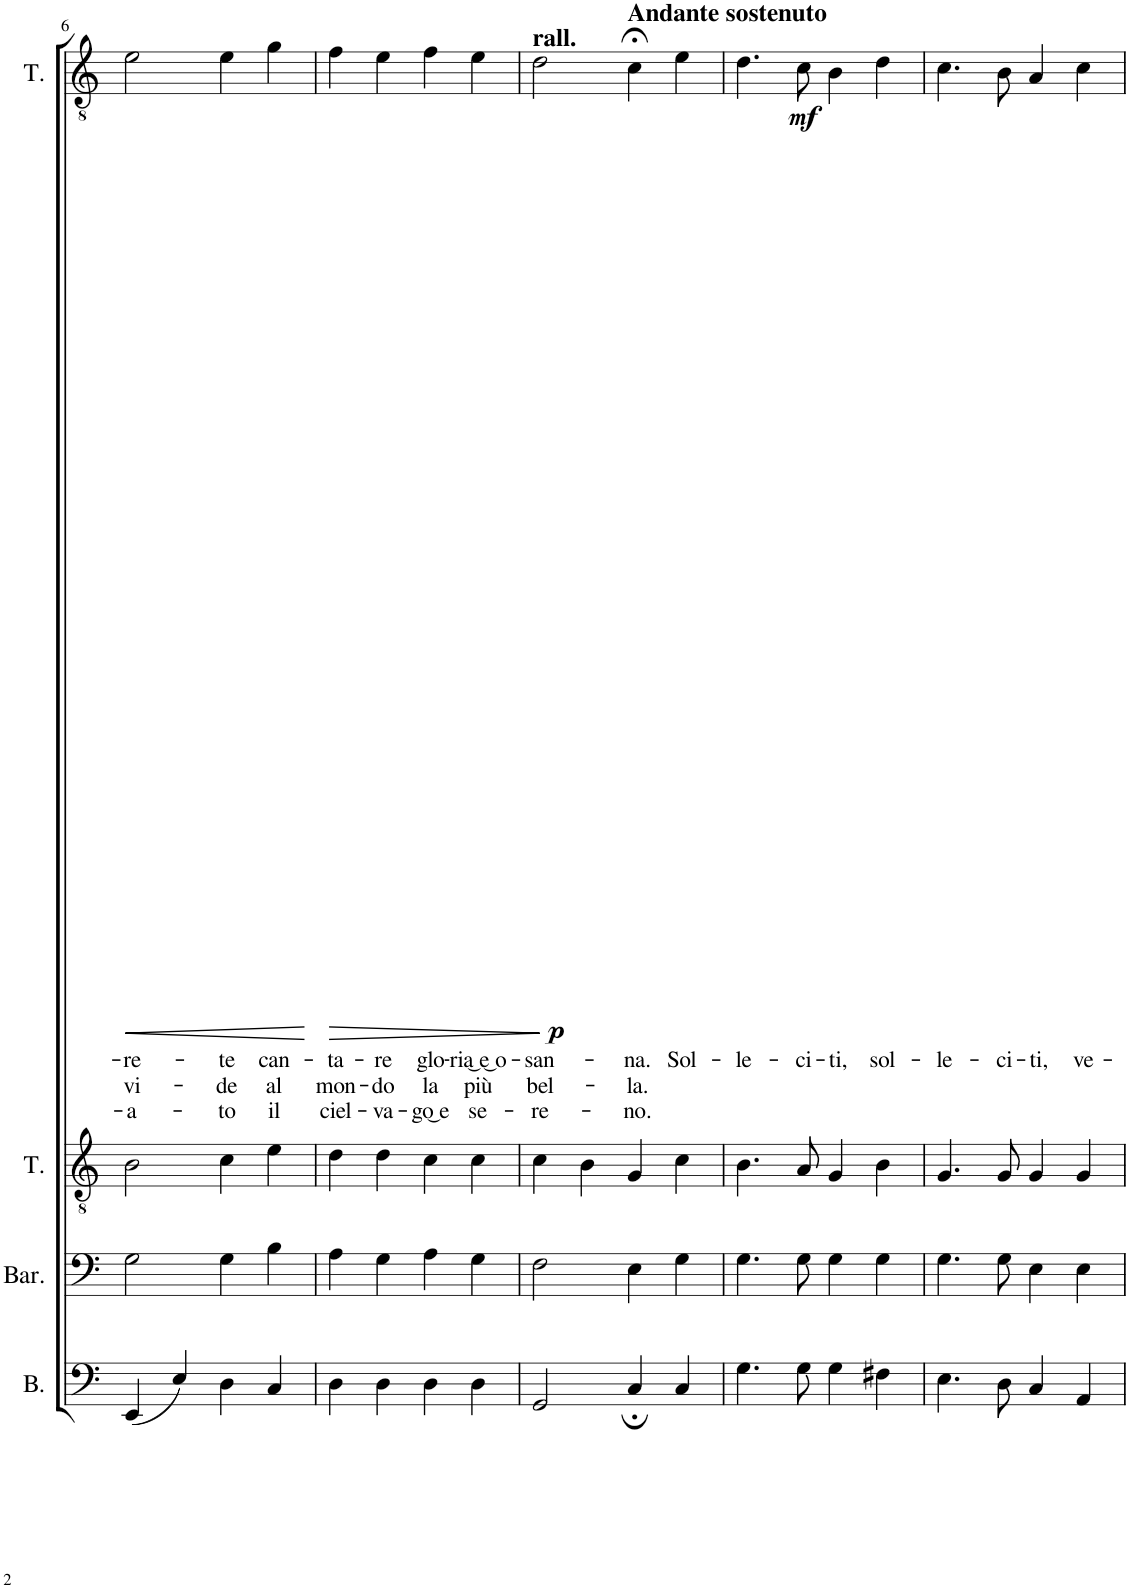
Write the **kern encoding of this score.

**kern	**kern	**kern	**kern	**text	**text	**text	**dynam
*part4	*part3	*part2	*part1	*part1	*part1	*part1	*part1
*staff4	*staff3	*staff2	*staff1	*staff1	*staff1	*staff1	*staff1
*I"Bass	*I"Baritone	*I"Tenor	*I"Tenor	*	*	*	*
*I'B.	*I'Bar.	*I'T.	*I'T.	*	*	*	*
!!LO:PB:g=z
*clefF4	*clefF4	*clefGv2	*clefGv2	*	*	*	*
*Trd7c12	*	*	*	*	*	*	*
*k[]	*k[]	*k[]	*k[]	*	*	*	*
*M4/4	*M4/4	*M4/4	*M4/4	*	*	*	*
*met(c|)	*met(c|)	*met(c|)	*met(c|)	*	*	*	*
=6	=6	=6	=6	=6	=6	=6	=6
!	!	!	!	!LO:LY:b	!LO:LY:b	!LO:LY:b	!LO:HP:b
(4EE/	2G\	2B\	2e\	-re-	vi-	-a-	<
4E/)	.	.	.	.	.	.	.
!	!	!	!	!LO:LY:b	!LO:LY:b	!LO:LY:b	!
4D\	4G\	4c\	4e\	-te	-de	-to	.
!	!	!	!	!LO:LY:b	!LO:LY:b	!LO:LY:b	!
4C/	4B\	4e\	4g\	can-	al	il	.
.	.	.	.	.	.	.	[
=7	=7	=7	=7	=7	=7	=7	=7
!	!	!	!	!LO:LY:b	!LO:LY:b	!LO:LY:b	!LO:HP:b
4D\	4A\	4d\	4f\	-ta-	mon-	ciel-	>
!	!	!	!	!LO:LY:b	!LO:LY:b	!LO:LY:b	!
4D\	4G\	4d\	4e\	-re	-do	-va-	.
!	!	!	!	!LO:LY:b	!LO:LY:b	!LO:LY:b	!
4D\	4A\	4c\	4f\	glo-	la	-go͜ e	.
!	!	!	!	!LO:LY:b	!LO:LY:b	!LO:LY:b	!
4D\	4G\	4c\	4e\	-ria͜ e͜ o-	più	se-	.
.	.	.	.	.	.	.	]
=8	=8	=8	=8	=8	=8	=8	=8
!	!	!	!LO:TX:a:B:t=rall.	!	!	!	!
!	!	!	!	!LO:LY:b	!LO:LY:b	!LO:LY:b	!LO:DY:b
2GG/	2F\	4c\	2d\	-san-	bel-	-re-	p
.	.	4B\	.	.	.	.	.
!	!	!	!LO:TX:a:B:t=Andante sostenuto	!	!	!	!
!	!	!	!	!LO:LY:b	!LO:LY:b	!LO:LY:b	!
4C;/	4E\	4G/	4c;<\	-na.	-la.	-no.	.
!	!	!	!	!LO:LY:b	!	!	!LO:DY:b
4C/	4G\	4c\	4e\	Sol-	.	.	mf
=9	=9	=9	=9	=9	=9	=9	=9
!	!	!	!	!LO:LY:b	!	!	!
4.G\	4.G\	4.B\	4.d\	-le-	.	.	.
!	!	!	!	!LO:LY:b	!	!	!
8G\	8G\	8A/	8c\	-ci-	.	.	.
!	!	!	!	!LO:LY:b	!	!	!
4G\	4G\	4G/	4B\	-ti,	.	.	.
!	!	!	!	!LO:LY:b	!	!	!
4F#X\	4G\	4B\	4d\	sol-	.	.	.
=10	=10	=10	=10	=10	=10	=10	=10
!	!	!	!	!LO:LY:b	!	!	!
4.E\	4.G\	4.G/	4.c\	-le-	.	.	.
!	!	!	!	!LO:LY:b	!	!	!
8D\	8G\	8G/	8B\	-ci-	.	.	.
!	!	!	!	!LO:LY:b	!	!	!
4C/	4E\	4G/	4A/	-ti,	.	.	.
!	!	!	!	!LO:LY:b	!	!	!
4AA/	4E\	4G/	4c\	ve-	.	.	.
=	=	=	=	=	=	=	=
*-	*-	*-	*-	*-	*-	*-	*-
